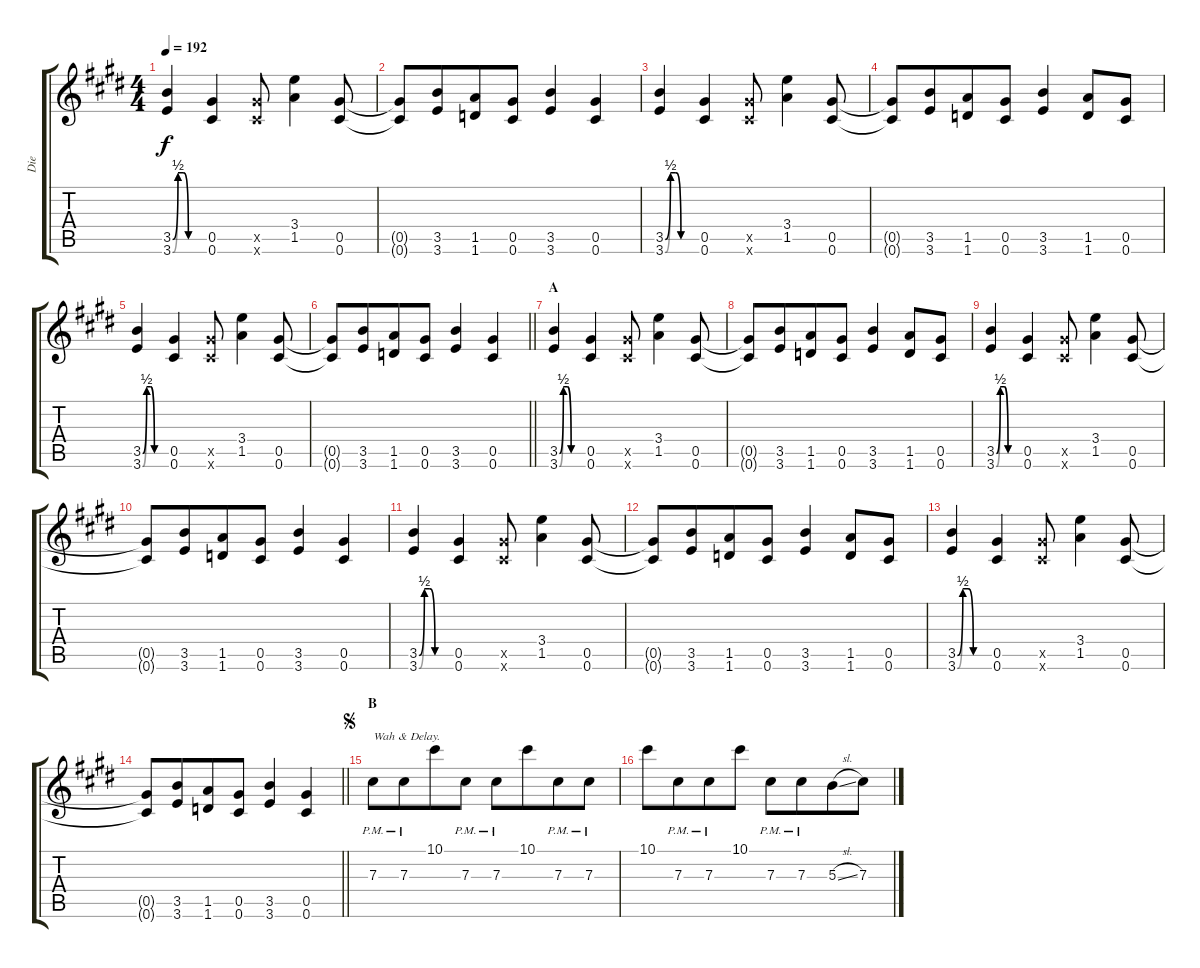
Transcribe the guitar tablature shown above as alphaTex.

\track ("Die" "Die") {instrument distortionguitar}
\staff {score tabs}
\tuning (Eb4 Bb3 Gb3 Db3 Ab2 Db2) {hide}
\ts (4 4)
\tempo 192
\clef g2
\ks c#minor
(3.5{be (custom 0 0 10 2 20 2 30 0 60 0)} 3.6{be (custom 0 0 10 2 20 2 30 0 60 0)}).4{ot 8vb dy f} (0.5 0.6).4{ot 8vb} (0.5{x} 0.6{x}).8{ot 8vb} (3.4 1.5).4{ot 8vb} (0.5 0.6).8{ot 8vb} |
(0.5{t} 0.6{t}).8{ot 8vb} (3.5 3.6).8{ot 8vb beam merge} (1.5 1.6).8{ot 8vb} (0.5 0.6).8{ot 8vb} (3.5 3.6).4{ot 8vb} (0.5 0.6).4{ot 8vb} |
(3.5{be (custom 0 0 10 2 20 2 30 0 60 0)} 3.6{be (custom 0 0 10 2 20 2 30 0 60 0)}).4{ot 8vb} (0.5 0.6).4{ot 8vb} (0.5{x} 0.6{x}).8{ot 8vb} (3.4 1.5).4{ot 8vb} (0.5 0.6).8{ot 8vb} |
(0.5{t} 0.6{t}).8{ot 8vb} (3.5 3.6).8{ot 8vb beam merge} (1.5 1.6).8{ot 8vb} (0.5 0.6).8{ot 8vb} (3.5 3.6).4{ot 8vb} (1.5 1.6).8{ot 8vb} (0.5 0.6).8{ot 8vb} |
(3.5{be (custom 0 0 10 2 20 2 30 0 60 0)} 3.6{be (custom 0 0 10 2 20 2 30 0 60 0)}).4{ot 8vb} (0.5 0.6).4{ot 8vb} (0.5{x} 0.6{x}).8{ot 8vb} (3.4 1.5).4{ot 8vb} (0.5 0.6).8{ot 8vb} |
\barLineRight lightlight
(0.5{t} 0.6{t}).8{ot 8vb} (3.5 3.6).8{ot 8vb beam merge} (1.5 1.6).8{ot 8vb} (0.5 0.6).8{ot 8vb} (3.5 3.6).4{ot 8vb} (0.5 0.6).4{ot 8vb} |
\section ("" "A")
(3.5{be (custom 0 0 10 2 20 2 30 0 60 0)} 3.6{be (custom 0 0 10 2 20 2 30 0 60 0)}).4{ot 8vb} (0.5 0.6).4{ot 8vb} (0.5{x} 0.6{x}).8{ot 8vb} (3.4 1.5).4{ot 8vb} (0.5 0.6).8{ot 8vb} |
(0.5{t} 0.6{t}).8{ot 8vb} (3.5 3.6).8{ot 8vb beam merge} (1.5 1.6).8{ot 8vb} (0.5 0.6).8{ot 8vb} (3.5 3.6).4{ot 8vb} (1.5 1.6).8{ot 8vb} (0.5 0.6).8{ot 8vb} |
(3.5{be (custom 0 0 10 2 20 2 30 0 60 0)} 3.6{be (custom 0 0 10 2 20 2 30 0 60 0)}).4{ot 8vb} (0.5 0.6).4{ot 8vb} (0.5{x} 0.6{x}).8{ot 8vb} (3.4 1.5).4{ot 8vb} (0.5 0.6).8{ot 8vb} |
(0.5{t} 0.6{t}).8{ot 8vb} (3.5 3.6).8{ot 8vb beam merge} (1.5 1.6).8{ot 8vb} (0.5 0.6).8{ot 8vb} (3.5 3.6).4{ot 8vb} (0.5 0.6).4{ot 8vb} |
(3.5{be (custom 0 0 10 2 20 2 30 0 60 0)} 3.6{be (custom 0 0 10 2 20 2 30 0 60 0)}).4{ot 8vb} (0.5 0.6).4{ot 8vb} (0.5{x} 0.6{x}).8{ot 8vb} (3.4 1.5).4{ot 8vb} (0.5 0.6).8{ot 8vb} |
(0.5{t} 0.6{t}).8{ot 8vb} (3.5 3.6).8{ot 8vb beam merge} (1.5 1.6).8{ot 8vb} (0.5 0.6).8{ot 8vb} (3.5 3.6).4{ot 8vb} (1.5 1.6).8{ot 8vb} (0.5 0.6).8{ot 8vb} |
(3.5{be (custom 0 0 10 2 20 2 30 0 60 0)} 3.6{be (custom 0 0 10 2 20 2 30 0 60 0)}).4{ot 8vb} (0.5 0.6).4{ot 8vb} (0.5{x} 0.6{x}).8{ot 8vb} (3.4 1.5).4{ot 8vb} (0.5 0.6).8{ot 8vb} |
\barLineRight lightlight
(0.5{t} 0.6{t}).8{ot 8vb} (3.5 3.6).8{ot 8vb beam merge} (1.5 1.6).8{ot 8vb} (0.5 0.6).8{ot 8vb} (3.5 3.6).4{ot 8vb} (0.5 0.6).4{ot 8vb} |
\section ("" "B")
\jump segno
7.3{pm}.8{txt "Wah & Delay."} 7.3{pm}.8{beam merge} 10.1.8 7.3{pm}.8 7.3{pm}.8 10.1.8{beam merge} 7.3{pm}.8 7.3{pm}.8 |
10.1.8 7.3{pm}.8{beam merge} 7.3{pm}.8 10.1.8 7.3{pm}.8 7.3{pm}.8{beam merge} 5.3{sl}.8 7.3.8
